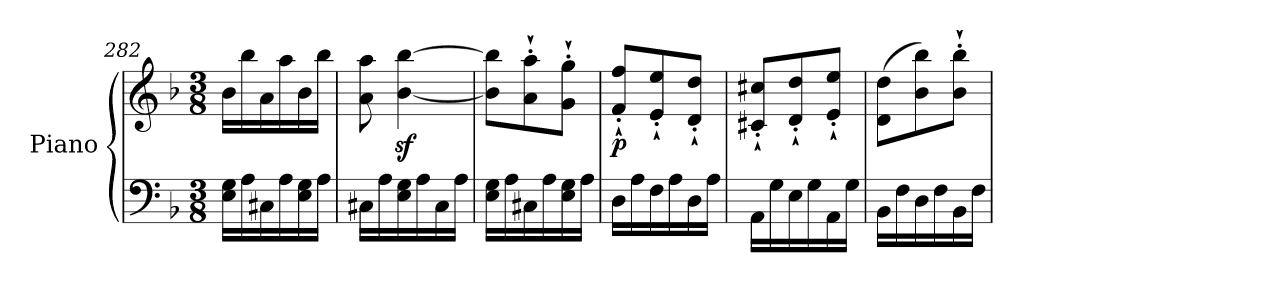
**kern	**kern	**dynam
*part1	*part1	*part1
*staff2	*staff1	*staff1/2
*I"Piano	*	*
*I'Pno	*	*
*clefF4	*clefG2	*
*k[b-]	*k[b-]	*
*M3/8	*M3/8	*
=282	=282	=282
16E\ 16G\LL	16b-\LL	.
16A\	16bb-\	.
16C#X\	16a\	.
16A\	16aa\	.
16E\ 16G\	16b-\	.
16A\JJ	16bb-\JJ	.
!!LO:LB:g=z
=283	=283	=283
16C#X\LL	8a\ 8aa\	.
16A\	.	.
16E\ 16G\	[4b-\z< [4bb-\z<	.
16A\	.	.
16C#\	.	.
16A\JJ	.	.
=284	=284	=284
!	!	!LO:DY:b
16E\ 16G\LL	8b-\] 8bb-\]L	other-dynamics
16A\	.	.
16C#X\	8a\`' 8aa\`'	.
16A\	.	.
16E\ 16G\	8g\`' 8gg\`'J	.
16A\JJ	.	.
=285	=285	=285
!	!	!LO:DY:b
16D\LL	8f/`' 8ff/`'L	p
16A\	.	.
16F\	8e/`' 8ee/`'	.
16A\	.	.
16D\	8d/`' 8dd/`'J	.
16A\JJ	.	.
=286	=286	=286
16AA\LL	8c#X/`' 8cc#X/`'L	.
16G\	.	.
16E\	8d/`' 8dd/`'	.
16G\	.	.
16AA\	8e/`' 8ee/`'J	.
16G\JJ	.	.
=287	=287	=287
!	!	!LO:DY:b
16BB-\LL	(8d\ 8dd\L	other-dynamics
16F\	.	.
16D\	8b-\ 8bb-\)	.
16F\	.	.
16BB-\	8b-\`' 8bb-\`'J	.
16F\JJ	.	.
=	=	=
*-	*-	*-
